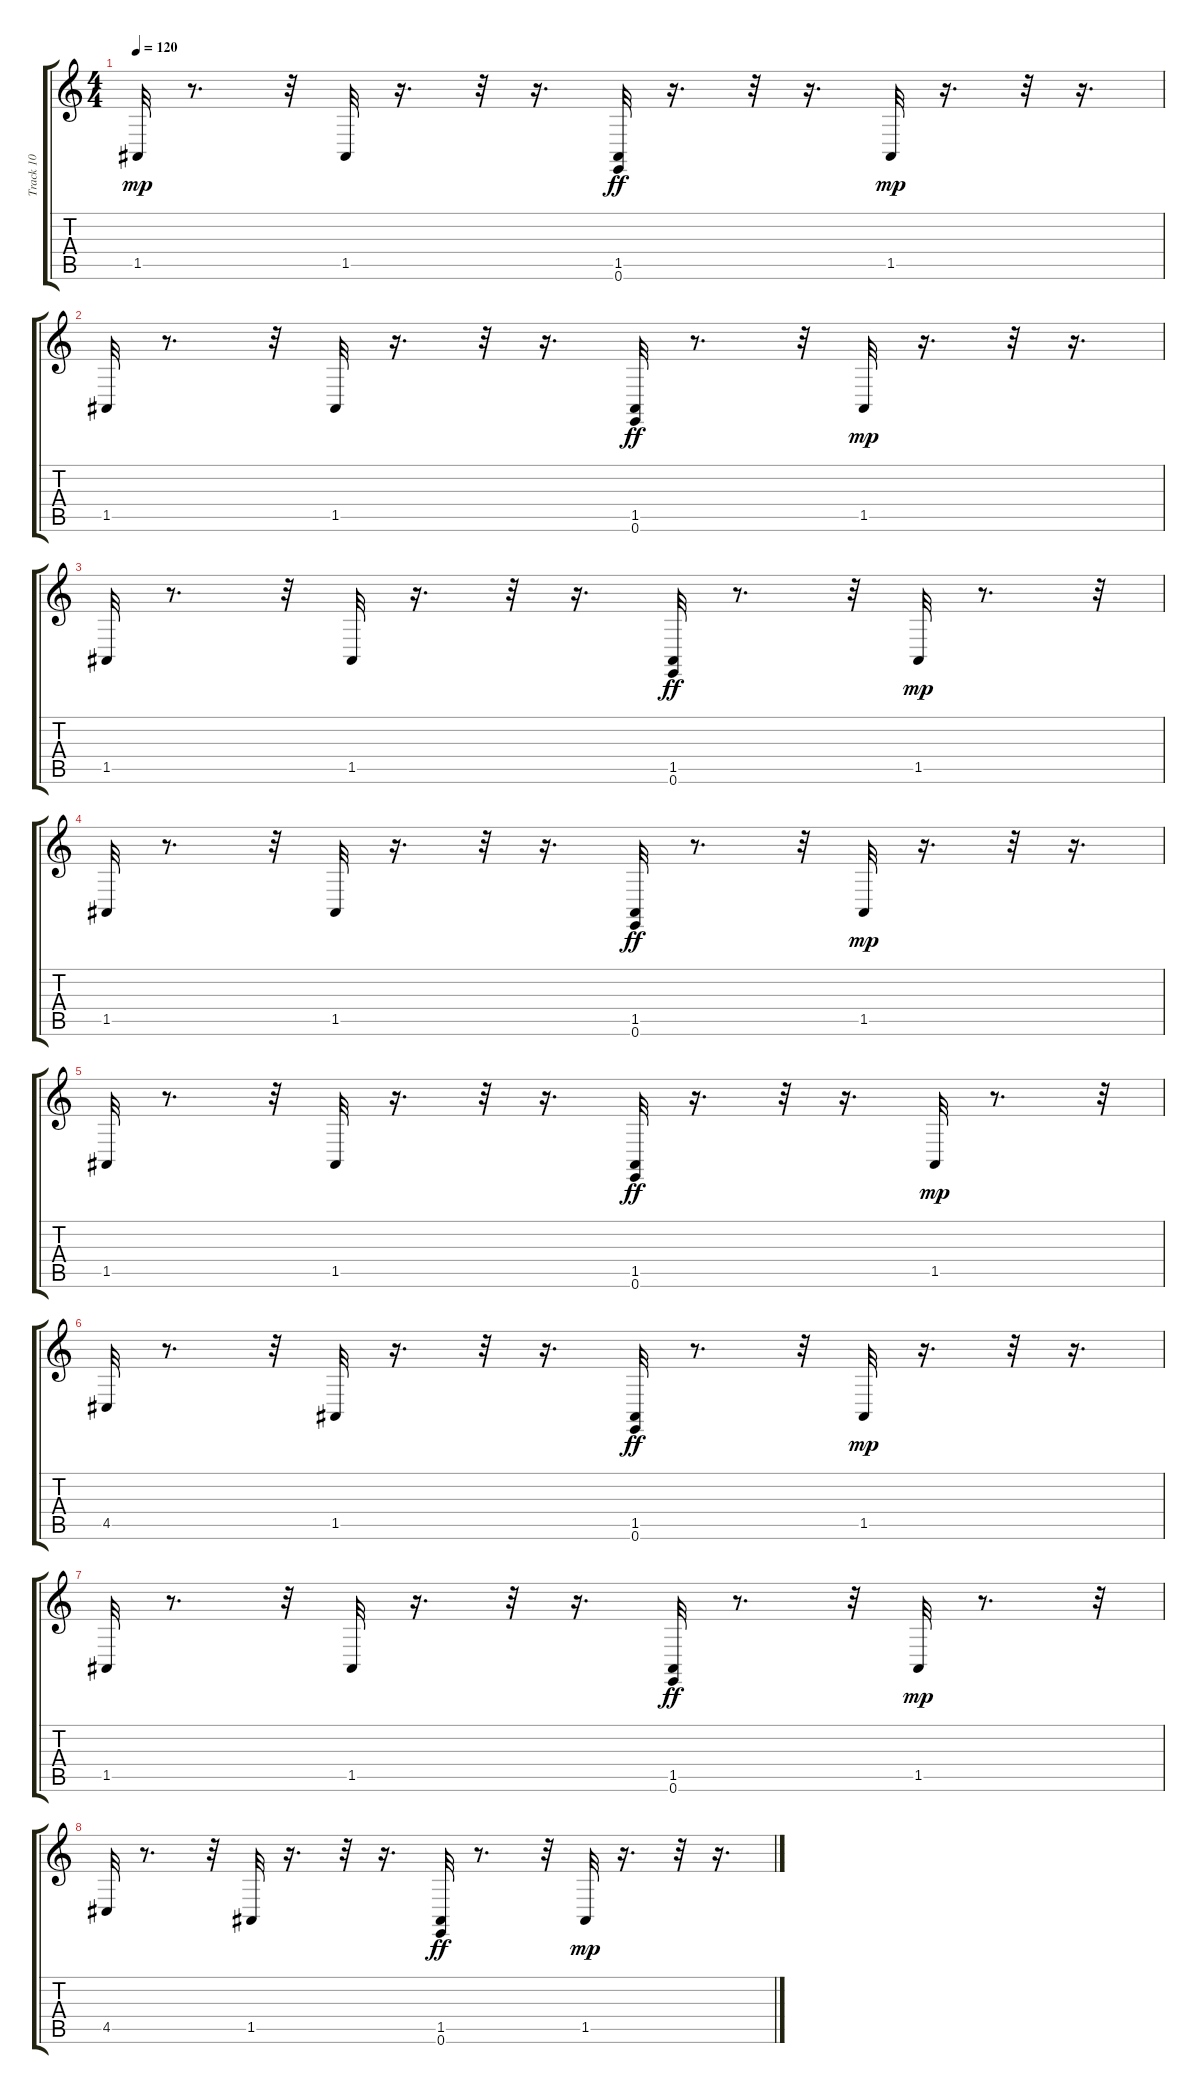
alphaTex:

\track ("Track 10" "Track 10") {instrument celesta}
\staff {score tabs}
\tuning (E4 B3 G3 D3 A2 E2) {hide}
\ts (4 4)
\tempo 120
\clef g2
\ks c
1.5.32{dy mp} r.8{d} r.32 1.5.32 r.16{d} r.32 r.16{d} (1.5 0.6).32{dy ff} r.16{d} r.32 r.16{d} 1.5.32{dy mp} r.16{d} r.32 r.16{d} |
1.5.32 r.8{d} r.32 1.5.32 r.16{d} r.32 r.16{d} (1.5 0.6).32{dy ff} r.8{d} r.32 1.5.32{dy mp} r.16{d} r.32 r.16{d} |
1.5.32 r.8{d} r.32 1.5.32 r.16{d} r.32 r.16{d} (1.5 0.6).32{dy ff} r.8{d} r.32 1.5.32{dy mp} r.8{d} r.32 |
1.5.32 r.8{d} r.32 1.5.32 r.16{d} r.32 r.16{d} (1.5 0.6).32{dy ff} r.8{d} r.32 1.5.32{dy mp} r.16{d} r.32 r.16{d} |
1.5.32 r.8{d} r.32 1.5.32 r.16{d} r.32 r.16{d} (1.5 0.6).32{dy ff} r.16{d} r.32 r.16{d} 1.5.32{dy mp} r.8{d} r.32 |
4.5.32 r.8{d} r.32 1.5.32 r.16{d} r.32 r.16{d} (1.5 0.6).32{dy ff} r.8{d} r.32 1.5.32{dy mp} r.16{d} r.32 r.16{d} |
1.5.32 r.8{d} r.32 1.5.32 r.16{d} r.32 r.16{d} (1.5 0.6).32{dy ff} r.8{d} r.32 1.5.32{dy mp} r.8{d} r.32 |
4.5.32 r.8{d} r.32 1.5.32 r.16{d} r.32 r.16{d} (1.5 0.6).32{dy ff} r.8{d} r.32 1.5.32{dy mp} r.16{d} r.32 r.16{d}
